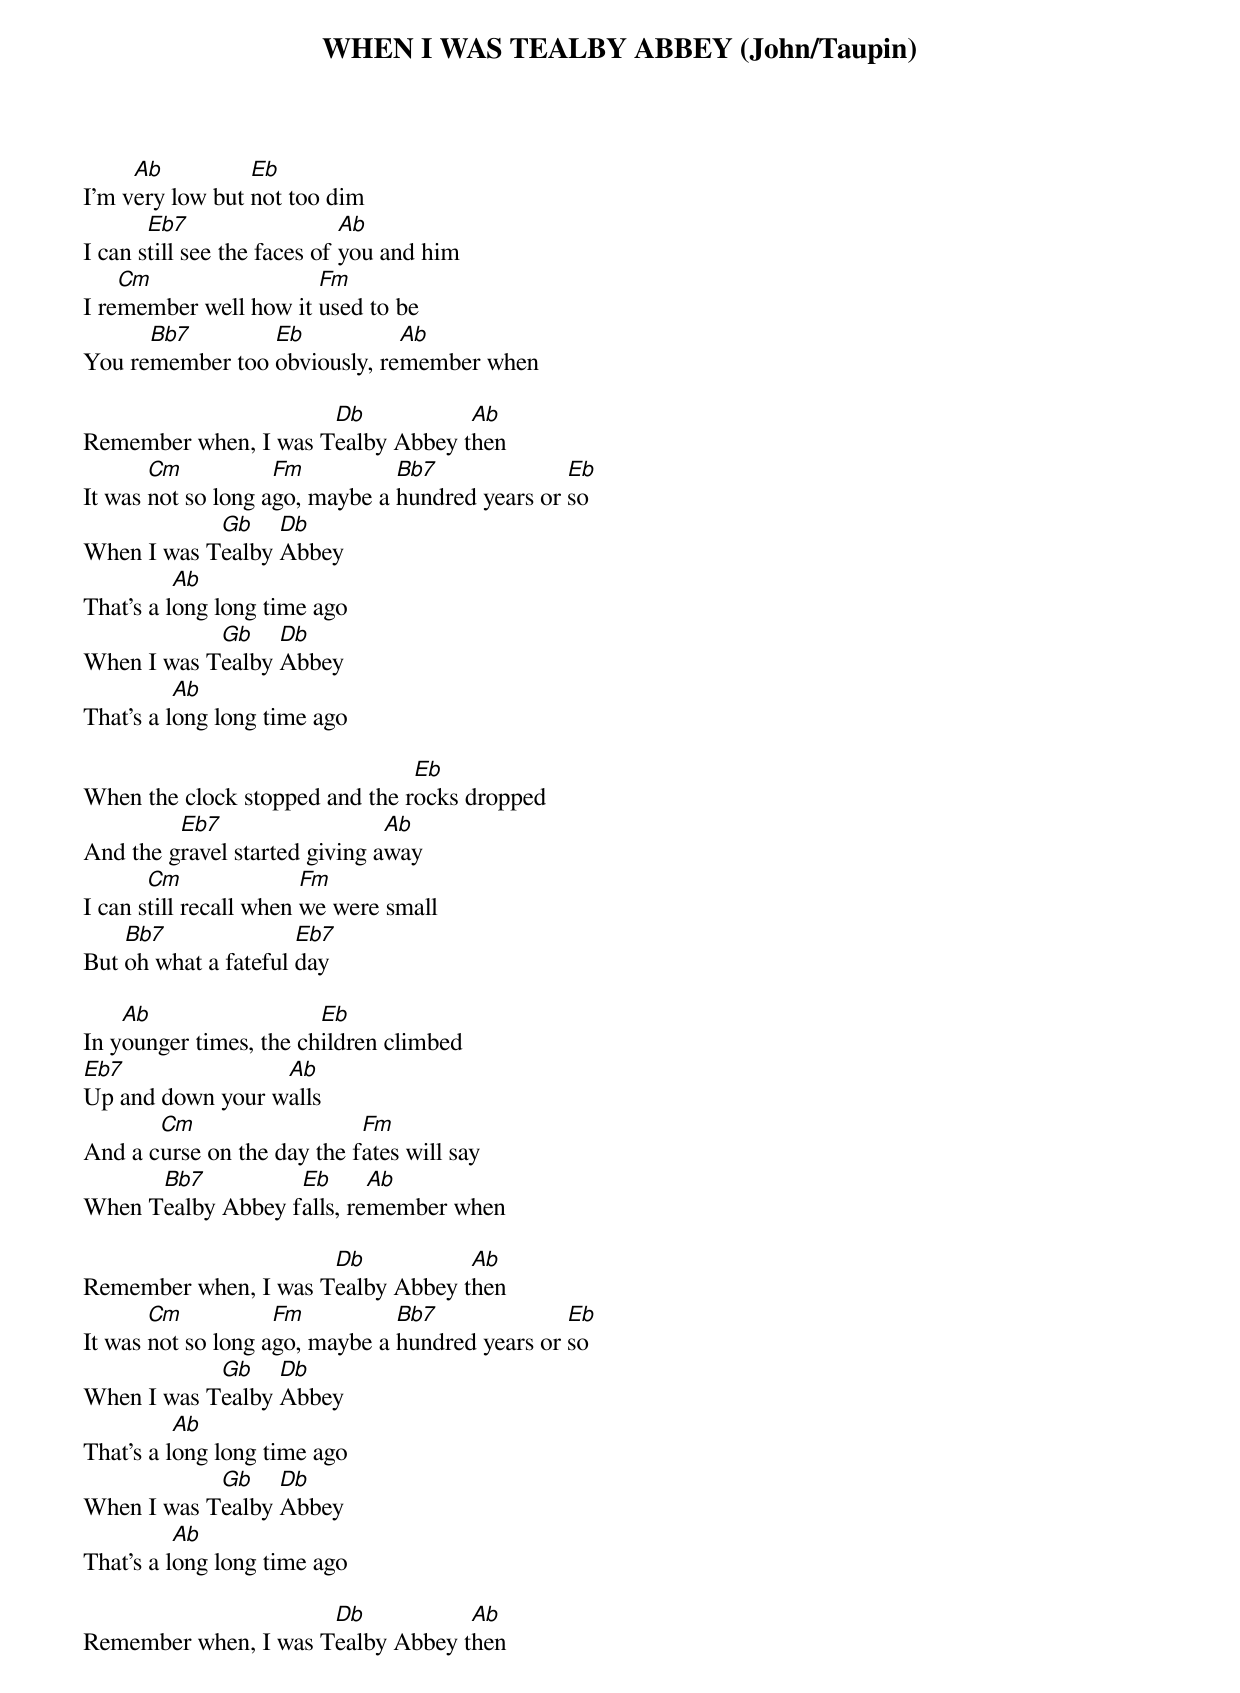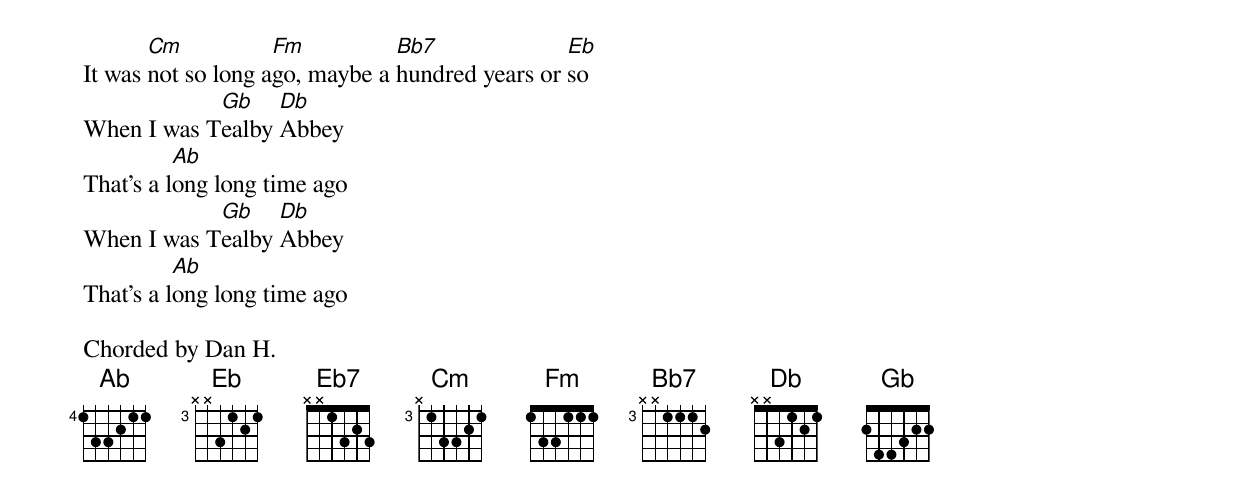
WHEN I WAS TEALBY ABBEY (John/Taupin)

     Ab          Eb
I'm very low but not too dim
       Eb7                   Ab
I can still see the faces of you and him
    Cm                 Fm
I remember well how it used to be
      Bb7        Eb           Ab
You remember too obviously, remember when

                      Db           Ab
Remember when, I was Tealby Abbey then
       Cm           Fm          Bb7              Eb
It was not so long ago, maybe a hundred years or so
            Gb    Db
When I was Tealby Abbey
          Ab
That's a long long time ago
            Gb    Db
When I was Tealby Abbey
          Ab
That's a long long time ago

                                Eb
When the clock stopped and the rocks dropped
         Eb7                   Ab
And the gravel started giving away
       Cm               Fm
I can still recall when we were small
    Bb7               Eb7
But oh what a fateful day

    Ab                  Eb
In younger times, the children climbed
Eb7               Ab
Up and down your walls
       Cm                   Fm
And a curse on the day the fates will say
      Bb7          Eb      Ab
When Tealby Abbey falls, remember when

                      Db           Ab
Remember when, I was Tealby Abbey then
       Cm           Fm          Bb7              Eb
It was not so long ago, maybe a hundred years or so
            Gb    Db
When I was Tealby Abbey
          Ab
That's a long long time ago
            Gb    Db
When I was Tealby Abbey
          Ab
That's a long long time ago

                      Db           Ab
Remember when, I was Tealby Abbey then
       Cm           Fm          Bb7              Eb
It was not so long ago, maybe a hundred years or so
            Gb    Db
When I was Tealby Abbey
          Ab
That's a long long time ago
            Gb    Db
When I was Tealby Abbey
          Ab
That's a long long time ago

Chorded by Dan H.
